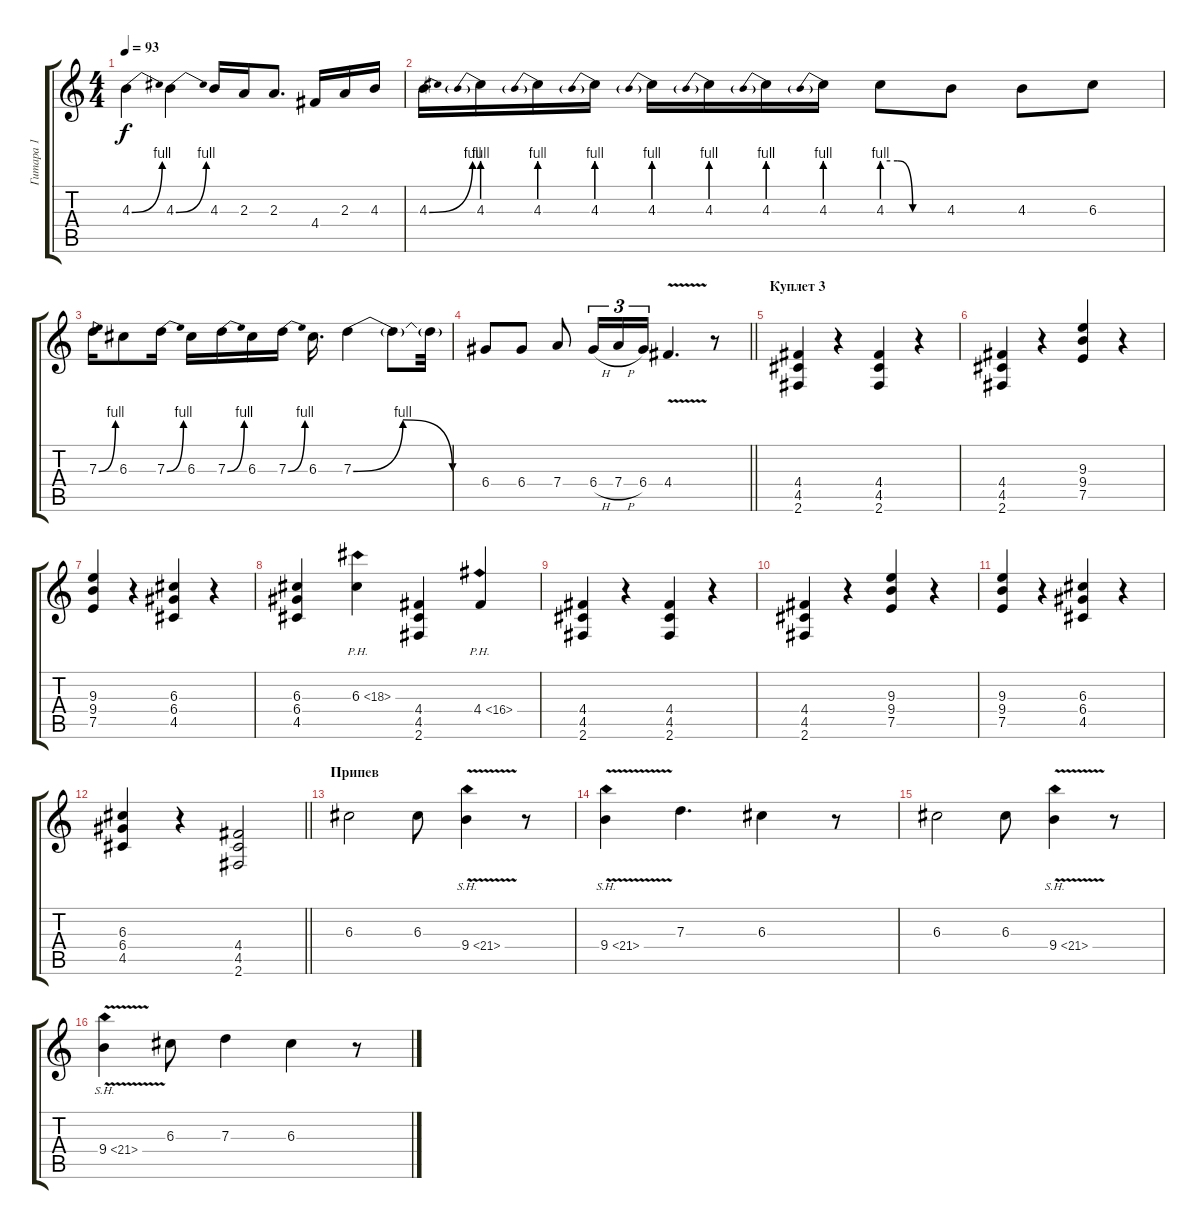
\track ("Гитара 1" "Гитара 1") {instrument overdrivenguitar}
\staff {score tabs}
\tuning (E4 B3 G3 D3 A2 E2) {hide}
\ts (4 4)
\tempo 93
\clef g2
\ks c
4.3{be (bend 0 0 60 4)}.4{dy f} 4.3{be (bend 0 0 60 4)}.4 4.3.16 2.3.16 2.3.8{d} 4.4.16 2.3.16 4.3.16 |
4.3{be (bend 0 0 60 4)}.16 4.3{be (prebend 0 4 60 4)}.16 4.3{be (prebend 0 4 60 4)}.16 4.3{be (prebend 0 4 60 4)}.16 4.3{be (prebend 0 4 60 4)}.16 4.3{be (prebend 0 4 60 4)}.16 4.3{be (prebend 0 4 60 4)}.16 4.3{be (prebend 0 4 60 4)}.16 4.3{be (custom 0 4 15 4 30 0 60 0)}.8 4.3.8 4.3.8 6.3.8 |
7.3{be (bend 0 0 60 4)}.16 6.3.8 7.3{be (bend 0 0 60 4)}.16 6.3.16 7.3{be (bend 0 0 60 4)}.16 6.3.16 7.3{be (bend 0 0 60 4)}.16 6.3.16{d} 7.3{be (bendrelease 0 0 15 4 50 4 60 0)}.4 7.3{t}.8 7.3{t}.32 |
\barLineRight lightlight
6.4.8 6.4.8 7.4.8 6.4{h}.16{tu (3 2)} 7.4{h}.16{tu (3 2)} 6.4.16{tu (3 2)} 4.4{v}.4{d} r.8 |
\section ("" "Куплет 3")
(4.4 4.5 2.6).4 r.4 (4.4 4.5 2.6).4 r.4 |
(4.4 4.5 2.6).4 r.4 (9.3 9.4 7.5).4 r.4 |
(9.3 9.4 7.5).4 r.4 (6.3 6.4 4.5).4 r.4 |
(6.3 6.4 4.5).4 6.3{ph 12}.4 (4.4 4.5 2.6).4 4.4{ph 12}.4 |
(4.4 4.5 2.6).4 r.4 (4.4 4.5 2.6).4 r.4 |
(4.4 4.5 2.6).4 r.4 (9.3 9.4 7.5).4 r.4 |
(9.3 9.4 7.5).4 r.4 (6.3 6.4 4.5).4 r.4 |
\barLineRight lightlight
(6.3 6.4 4.5).4 r.4 (4.4 4.5 2.6).2 |
\section ("" "Припев")
6.3.2 6.3.8 9.4{sh 12 v}.4 r.8 |
9.4{sh 12 v}.4 7.3.4{d} 6.3.4 r.8 |
6.3.2 6.3.8 9.4{sh 12 v}.4 r.8 |
9.4{sh 12 v}.4 6.3.8 7.3.4 6.3.4 r.8
